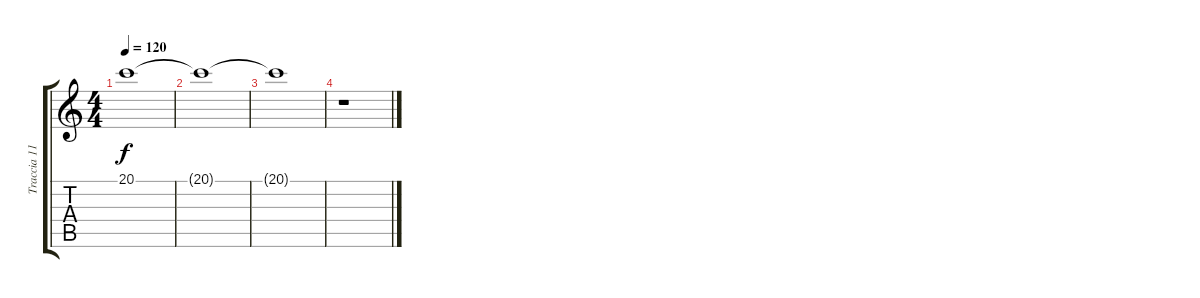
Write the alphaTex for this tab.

\track ("Traccia 11" "Traccia 11") {instrument helicopter}
\staff {score tabs}
\tuning (E4 B3 G3 D3 A2 E2) {hide}
\ts (4 4)
\tempo 120
\clef g2
\ks c
20.1{t}.1{dy f} |
20.1{t}.1 |
20.1{t}.1 |
r.1
